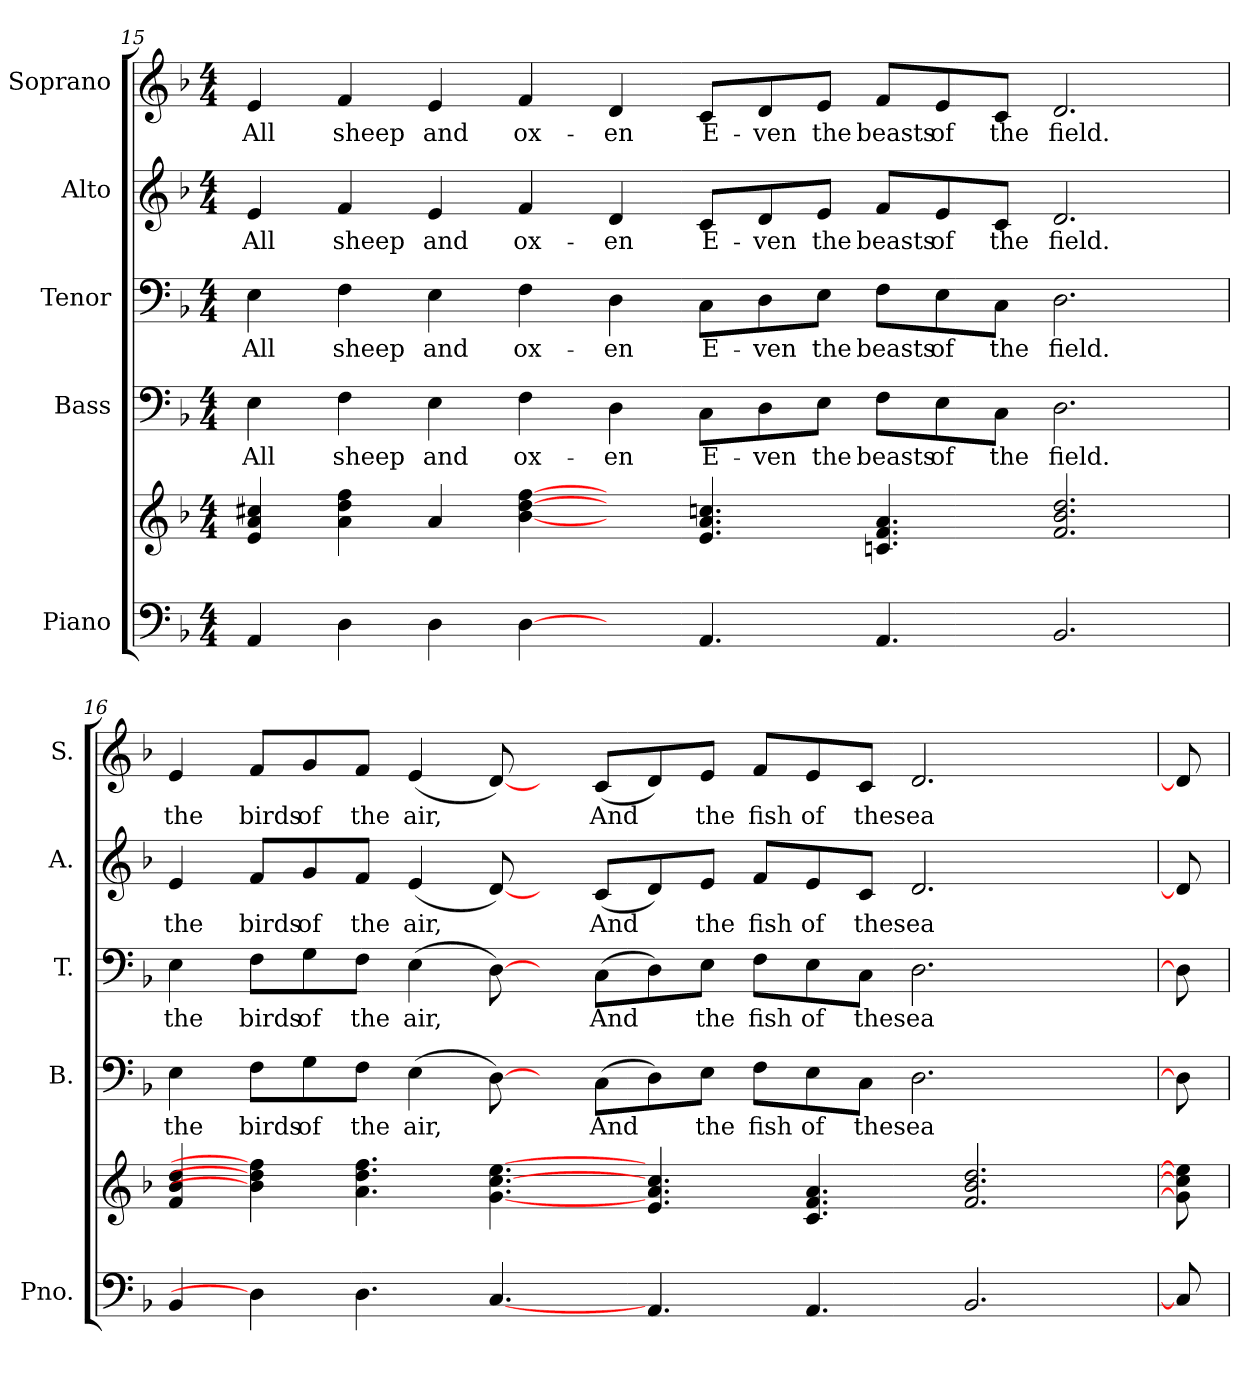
**kern	**kern	**kern	**text	**kern	**text	**kern	**text	**kern	**text
*part5	*part5	*part4	*part4	*part3	*part3	*part2	*part2	*part1	*part1
*staff6	*staff5	*staff4	*staff4	*staff3	*staff3	*staff2	*staff2	*staff1	*staff1
*I"Piano	*	*I"Bass	*	*I"Tenor	*	*I"Alto	*	*I"Soprano	*
*I'Pno.	*	*I'B.	*	*I'T.	*	*I'A.	*	*I'S.	*
!!LO:PB:g=z
*clefF4	*clefG2	*clefF4	*	*clefF4	*	*clefG2	*	*clefG2	*
*k[b-]	*k[b-]	*k[b-]	*	*k[b-]	*	*k[b-]	*	*k[b-]	*
*F:	*F:	*F:	*	*F:	*	*F:	*	*F:	*
*M4/4	*M4/4	*M4/4	*	*M4/4	*	*M4/4	*	*M4/4	*
=15	=15	=15	=15	=15	=15	=15	=15	=15	=15
!	!	!	!LO:LY:b:color=#000000	!	!	!	!	!	!
!	!	!	!	!	!LO:LY:b:color=#000000	!	!	!	!
!	!	!	!	!	!	!	!LO:LY:b:color=#000000	!	!
!	!	!	!	!	!	!	!	!	!LO:LY:b:color=#000000
4AAi/	4ei/ 4ai 4cc#Xi	4Ei\	All	4Ei\	All	4ei/	All	4ei/	All
!	!	!	!LO:LY:b:color=#000000	!	!	!	!	!	!
!	!	!	!	!	!LO:LY:b:color=#000000	!	!	!	!
!	!	!	!	!	!	!	!LO:LY:b:color=#000000	!	!
!	!	!	!	!	!	!	!	!	!LO:LY:b:color=#000000
4Di\	4ai\ 4ddi 4ffi	4Fi\	sheep	4Fi\	sheep	4fi/	sheep	4fi/	sheep
!	!	!	!LO:LY:b:color=#000000	!	!	!	!	!	!
!	!	!	!	!	!LO:LY:b:color=#000000	!	!	!	!
!	!	!	!	!	!	!	!LO:LY:b:color=#000000	!	!
!	!	!	!	!	!	!	!	!	!LO:LY:b:color=#000000
4Di\	4ai/	4Ei\	and	4Ei\	and	4ei/	and	4ei/	and
!	!	!	!LO:LY:b:color=#000000	!	!	!	!	!	!
!	!	!	!	!	!LO:LY:b:color=#000000	!	!	!	!
!	!	!	!	!	!	!	!LO:LY:b:color=#000000	!	!
!	!	!	!	!	!	!	!	!	!LO:LY:b:color=#000000
[4Di\	[4b-i\ [4ddi [4ffi	4Fi\	ox-	4Fi\	ox-	4fi/	ox-	4fi/	ox-
!	!	!	!LO:LY:b:color=#000000	!	!	!	!	!	!
!	!	!	!	!	!LO:LY:b:color=#000000	!	!	!	!
!	!	!	!	!	!	!	!LO:LY:b:color=#000000	!	!
!	!	!	!	!	!	!	!	!	!LO:LY:b:color=#000000
4ryy	4ryy	4Di\	-en	4Di\	-en	4di/	-en	4di/	-en
!	!	!	!LO:LY:b:color=#000000	!	!	!	!	!	!
!	!	!	!	!	!LO:LY:b:color=#000000	!	!	!	!
!	!	!	!	!	!	!	!LO:LY:b:color=#000000	!	!
!	!	!	!	!	!	!	!	!	!LO:LY:b:color=#000000
4.AAi/	4.ei/ 4.ai 4.ccni	8Ci\L	E-	8Ci\L	E-	8ci/L	E-	8ci/L	E-
!	!	!	!LO:LY:b:color=#000000	!	!	!	!	!	!
!	!	!	!	!	!LO:LY:b:color=#000000	!	!	!	!
!	!	!	!	!	!	!	!LO:LY:b:color=#000000	!	!
!	!	!	!	!	!	!	!	!	!LO:LY:b:color=#000000
.	.	8Di\	-ven	8Di\	-ven	8di/	-ven	8di/	-ven
!	!	!	!LO:LY:b:color=#000000	!	!	!	!	!	!
!	!	!	!	!	!LO:LY:b:color=#000000	!	!	!	!
!	!	!	!	!	!	!	!LO:LY:b:color=#000000	!	!
!	!	!	!	!	!	!	!	!	!LO:LY:b:color=#000000
.	.	8Ei\J	the	8Ei\J	the	8ei/J	the	8ei/J	the
!	!	!	!LO:LY:b:color=#000000	!	!	!	!	!	!
!	!	!	!	!	!LO:LY:b:color=#000000	!	!	!	!
!	!	!	!	!	!	!	!LO:LY:b:color=#000000	!	!
!	!	!	!	!	!	!	!	!	!LO:LY:b:color=#000000
4.AAi/	4.cni/ 4.fi 4.ai	8Fi\L	beasts	8Fi\L	beasts	8fi/L	beasts	8fi/L	beasts
!	!	!	!LO:LY:b:color=#000000	!	!	!	!	!	!
!	!	!	!	!	!LO:LY:b:color=#000000	!	!	!	!
!	!	!	!	!	!	!	!LO:LY:b:color=#000000	!	!
!	!	!	!	!	!	!	!	!	!LO:LY:b:color=#000000
.	.	8Ei\	of	8Ei\	of	8ei/	of	8ei/	of
!	!	!	!LO:LY:b:color=#000000	!	!	!	!	!	!
!	!	!	!	!	!LO:LY:b:color=#000000	!	!	!	!
!	!	!	!	!	!	!	!LO:LY:b:color=#000000	!	!
!	!	!	!	!	!	!	!	!	!LO:LY:b:color=#000000
.	.	8Ci\J	the	8Ci\J	the	8ci/J	the	8ci/J	the
!	!	!	!LO:LY:b:color=#000000	!	!	!	!	!	!
!	!	!	!	!	!LO:LY:b:color=#000000	!	!	!	!
!	!	!	!	!	!	!	!LO:LY:b:color=#000000	!	!
!	!	!	!	!	!	!	!	!	!LO:LY:b:color=#000000
2.BB-i/	2.fi/ 2.b-i 2.ddi	2.Di\	field.	2.Di\	field.	2.di/	field.	2.di/	field.
!!LO:PB:g=z
=16	=16	=16	=16	=16	=16	=16	=16	=16	=16
!	!	!	!LO:LY:b:color=#000000	!	!	!	!	!	!
!	!	!	!	!	!LO:LY:b:color=#000000	!	!	!	!
!	!	!	!	!	!	!	!LO:LY:b:color=#000000	!	!
!	!	!	!	!	!	!	!	!	!LO:LY:b:color=#000000
4BB-i/	4fi/ 4b-i 4ddi	4Ei\	the	4Ei\	the	4ei/	the	4ei/	the
!	!	!	!LO:LY:b:color=#000000	!	!	!	!	!	!
!	!	!	!	!	!LO:LY:b:color=#000000	!	!	!	!
!	!	!	!	!	!	!	!LO:LY:b:color=#000000	!	!
!	!	!	!	!	!	!	!	!	!LO:LY:b:color=#000000
4Di\]	4b-i\] 4ddi] 4ffi]	8Fi\L	birds	8Fi\L	birds	8fi/L	birds	8fi/L	birds
!	!	!	!LO:LY:b:color=#000000	!	!	!	!	!	!
!	!	!	!	!	!LO:LY:b:color=#000000	!	!	!	!
!	!	!	!	!	!	!	!LO:LY:b:color=#000000	!	!
!	!	!	!	!	!	!	!	!	!LO:LY:b:color=#000000
.	.	8Gi\	of	8Gi\	of	8gi/	of	8gi/	of
!	!	!	!LO:LY:b:color=#000000	!	!	!	!	!	!
!	!	!	!	!	!LO:LY:b:color=#000000	!	!	!	!
!	!	!	!	!	!	!	!LO:LY:b:color=#000000	!	!
!	!	!	!	!	!	!	!	!	!LO:LY:b:color=#000000
4.Di\	4.ai\ 4.ddi 4.ffi	8Fi\J	the	8Fi\J	the	8fi/J	the	8fi/J	the
!	!	!	!LO:LY:b:color=#000000	!	!	!	!	!	!
!	!	!	!	!	!LO:LY:b:color=#000000	!	!	!	!
!	!	!	!	!	!	!	!LO:LY:b:color=#000000	!	!
!	!	!	!	!	!	!	!	!	!LO:LY:b:color=#000000
.	.	(4Ei\	air,	(4Ei\	air,	(4ei/	air,	(4ei/	air,
[4.Ci/	[4.gi\ [4.cci [4.eei	[8Di\)	.	[8Di\)	.	[8di/)	.	[8di/)	.
.	.	8ryy	.	8ryy	.	8ryy	.	8ryy	.
!	!	!	!LO:LY:b:color=#000000	!	!	!	!	!	!
!	!	!	!	!	!LO:LY:b:color=#000000	!	!	!	!
!	!	!	!	!	!	!	!LO:LY:b:color=#000000	!	!
!	!	!	!	!	!	!	!	!	!LO:LY:b:color=#000000
.	.	(8Ci\L	And	(8Ci\L	And	(8ci/L	And	(8ci/L	And
4.AAi/	4.ei/ 4.ai 4.cci	8Di\)	.	8Di\)	.	8di/)	.	8di/)	.
!	!	!	!LO:LY:b:color=#000000	!	!	!	!	!	!
!	!	!	!	!	!LO:LY:b:color=#000000	!	!	!	!
!	!	!	!	!	!	!	!LO:LY:b:color=#000000	!	!
!	!	!	!	!	!	!	!	!	!LO:LY:b:color=#000000
.	.	8Ei\J	the	8Ei\J	the	8ei/J	the	8ei/J	the
!	!	!	!LO:LY:b:color=#000000	!	!	!	!	!	!
!	!	!	!	!	!LO:LY:b:color=#000000	!	!	!	!
!	!	!	!	!	!	!	!LO:LY:b:color=#000000	!	!
!	!	!	!	!	!	!	!	!	!LO:LY:b:color=#000000
.	.	8Fi\L	fish	8Fi\L	fish	8fi/L	fish	8fi/L	fish
!	!	!	!LO:LY:b:color=#000000	!	!	!	!	!	!
!	!	!	!	!	!LO:LY:b:color=#000000	!	!	!	!
!	!	!	!	!	!	!	!LO:LY:b:color=#000000	!	!
!	!	!	!	!	!	!	!	!	!LO:LY:b:color=#000000
4.AAi/	4.ci/ 4.fi 4.ai	8Ei\	of	8Ei\	of	8ei/	of	8ei/	of
!	!	!	!LO:LY:b:color=#000000	!	!	!	!	!	!
!	!	!	!	!	!LO:LY:b:color=#000000	!	!	!	!
!	!	!	!	!	!	!	!LO:LY:b:color=#000000	!	!
!	!	!	!	!	!	!	!	!	!LO:LY:b:color=#000000
.	.	8Ci\J	the	8Ci\J	the	8ci/J	the	8ci/J	the
!	!	!	!LO:LY:b:color=#000000	!	!	!	!	!	!
!	!	!	!	!	!LO:LY:b:color=#000000	!	!	!	!
!	!	!	!	!	!	!	!LO:LY:b:color=#000000	!	!
!	!	!	!	!	!	!	!	!	!LO:LY:b:color=#000000
.	.	2.Di\	sea	2.Di\	sea	2.di/	sea	2.di/	sea
2.BB-i/	2.fi/ 2.b-i 2.ddi	.	.	.	.	.	.	.	.
.	.	8ryy	.	8ryy	.	8ryy	.	8ryy	.
=17	=17	=17	=17	=17	=17	=17	=17	=17	=17
8Ci/]	8gi\] 8cci] 8eei]	8Di\]	.	8Di\]	.	8di/]	.	8di/]	.
=	=	=	=	=	=	=	=	=	=
*-	*-	*-	*-	*-	*-	*-	*-	*-	*-
